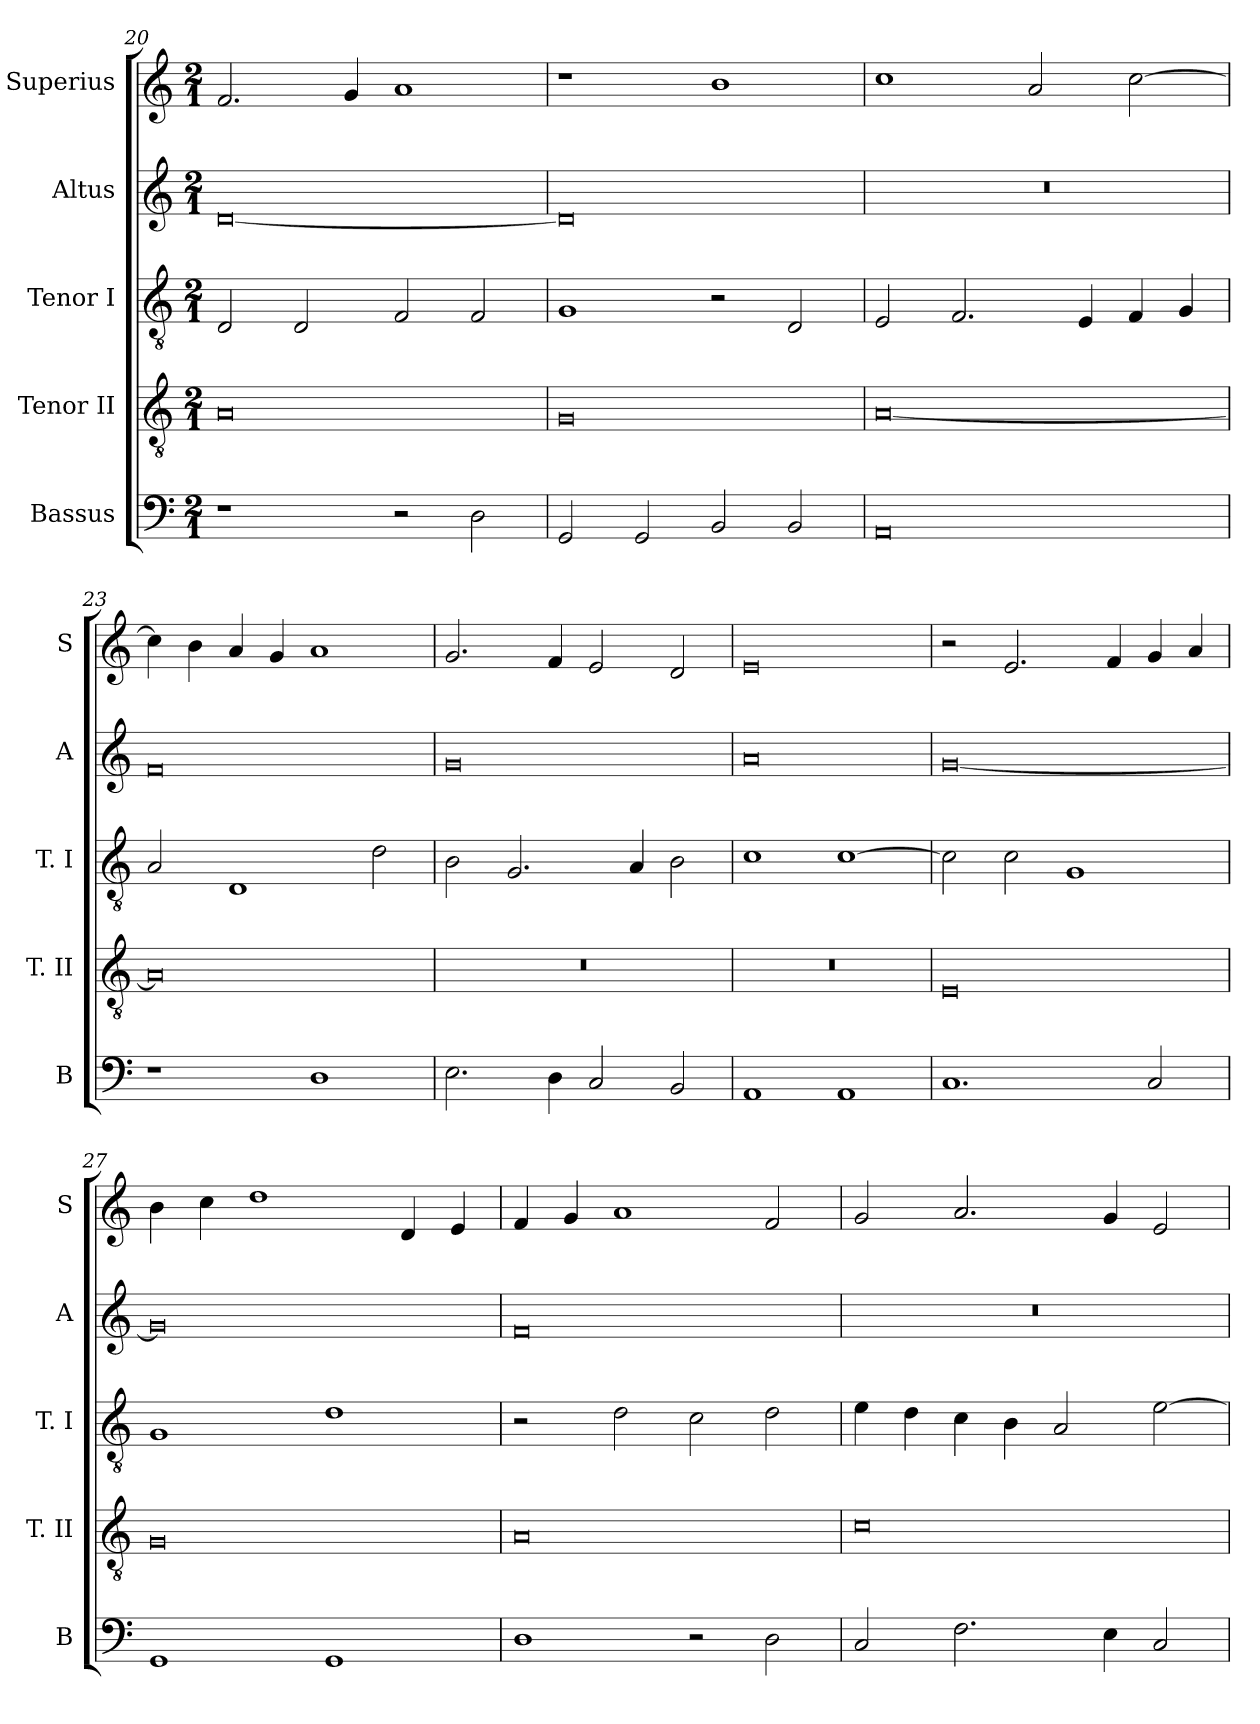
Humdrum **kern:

**kern	**kern	**kern	**kern	**kern
*part5	*part4	*part3	*part2	*part1
*staff5	*staff4	*staff3	*staff2	*staff1
*I"Bassus	*I"Tenor II	*I"Tenor I	*I"Altus	*I"Superius
*I'B	*I'T. II	*I'T. I	*I'A	*I'S
*clefF4	*clefGv2	*clefGv2	*clefG2	*clefG2
*k[]	*k[]	*k[]	*k[]	*k[]
*C:	*C:	*C:	*C:	*C:
*M2/1	*M2/1	*M2/1	*M2/1	*M2/1
=20	=20	=20	=20	=20
1r	0A	2D	[0d	2.f
.	.	2D	.	.
.	.	.	.	4g
2r	.	2F	.	1a
2D	.	2F	.	.
=21	=21	=21	=21	=21
2GG	0G	1G	0d]	1r
2GG	.	.	.	.
2BB	.	2r	.	1b
2BB	.	2D	.	.
=22	=22	=22	=22	=22
0AA	[0A	2E	0r	1cc
.	.	2.F	.	.
.	.	.	.	2a
.	.	4E	.	.
.	.	4F	.	[2cc
.	.	4G	.	.
=23	=23	=23	=23	=23
1r	0A]	2A	0f	4cc]
.	.	.	.	4b
.	.	1D	.	4a
.	.	.	.	4g
1D	.	.	.	1a
.	.	2d	.	.
=24	=24	=24	=24	=24
2.E	0r	2B	0g	2.g
.	.	2.G	.	.
4D	.	.	.	4f
2C	.	.	.	2e
.	.	4A	.	.
2BB	.	2B	.	2d
=25	=25	=25	=25	=25
1AA	0r	1c	0a	0e
1AA	.	[1c	.	.
=26	=26	=26	=26	=26
1.C	0E	2c]	[0g	2r
.	.	2c	.	2.e
.	.	1G	.	.
.	.	.	.	4f
2C	.	.	.	4g
.	.	.	.	4a
=27	=27	=27	=27	=27
1GG	0G	1G	0g]	4b
.	.	.	.	4cc
.	.	.	.	1dd
1GG	.	1d	.	.
.	.	.	.	4d
.	.	.	.	4e
=28	=28	=28	=28	=28
1D	0A	2r	0f	4f
.	.	.	.	4g
.	.	2d	.	1a
2r	.	2c	.	.
2D	.	2d	.	2f
=29	=29	=29	=29	=29
2C	0c	4e	0r	2g
.	.	4d	.	.
2.F	.	4c	.	2.a
.	.	4B	.	.
.	.	2A	.	.
4E	.	.	.	4g
2C	.	[2e	.	2e
=	=	=	=	=
*-	*-	*-	*-	*-
